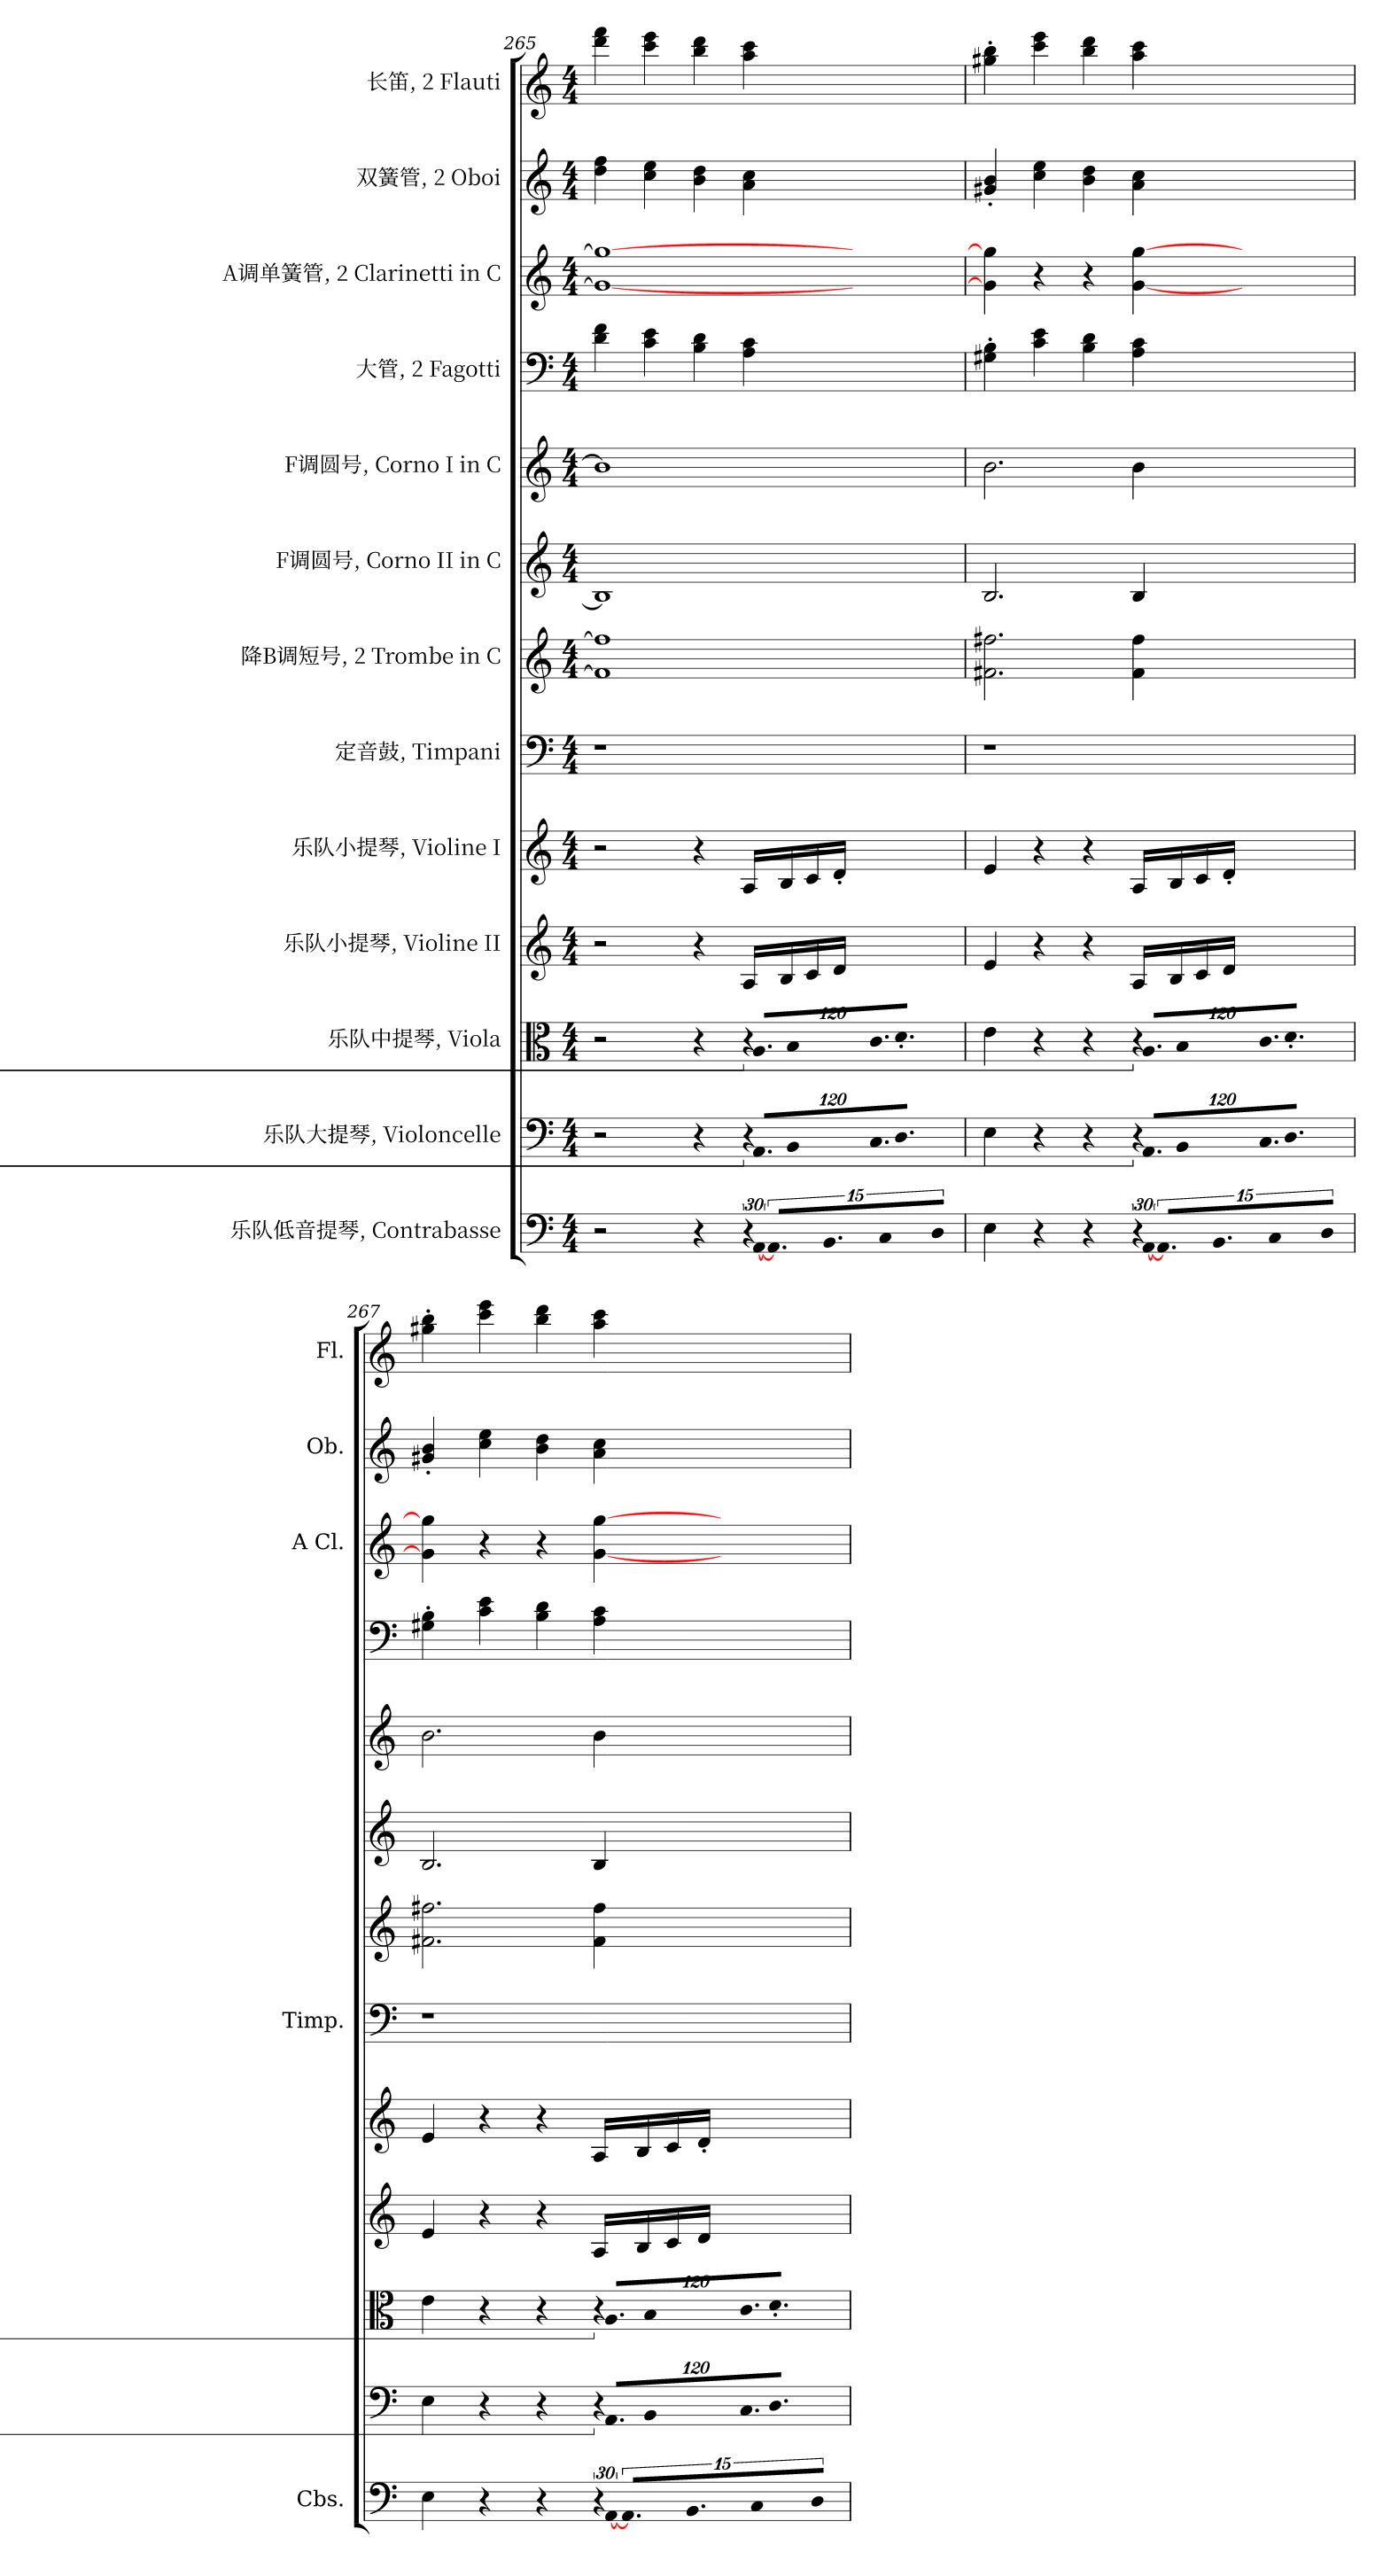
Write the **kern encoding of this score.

**kern	**kern	**kern	**kern	**kern	**kern	**kern	**kern	**kern	**kern	**kern	**kern	**kern
*part13	*part12	*part11	*part10	*part9	*part8	*part7	*part6	*part5	*part4	*part3	*part2	*part1
*staff13	*staff12	*staff11	*staff10	*staff9	*staff8	*staff7	*staff6	*staff5	*staff4	*staff3	*staff2	*staff1
*I"乐队低音提琴, Contrabasse	*I"乐队大提琴, Violoncelle	*I"乐队中提琴, Viola	*I"乐队小提琴, Violine II	*I"乐队小提琴, Violine I	*I"定音鼓, Timpani	*I"降B调短号, 2 Trombe in C	*I"F调圆号, Corno II in C	*I"F调圆号, Corno I in C	*I"大管, 2 Fagotti	*I"A调单簧管, 2 Clarinetti in C	*I"双簧管, 2 Oboi	*I"长笛, 2 Flauti
*I'Cbs.	*	*	*	*	*I'Timp.	*	*	*	*	*I'A Cl.	*I'Ob.	*I'Fl.
*clefF4	*clefF4	*clefC3	*clefG2	*clefG2	*clefF4	*clefG2	*clefG2	*clefG2	*clefF4	*clefG2	*clefG2	*clefG2
*ITrd7c12	*	*	*	*	*	*ITrd1c2	*ITrd4c7	*ITrd4c7	*	*ITrd2c3	*	*
*k[]	*k[]	*k[]	*k[]	*k[]	*k[]	*k[b-e-]	*k[b-]	*k[b-]	*k[]	*k[f#c#g#]	*k[]	*k[]
*M4/4	*M4/4	*M4/4	*M4/4	*M4/4	*M4/4	*M4/4	*M4/4	*M4/4	*M4/4	*M4/4	*M4/4	*M4/4
*MM198	*MM198	*MM198	*MM198	*MM198	*MM198	*MM198	*MM198	*MM198	*MM198	*MM198	*MM198	*MM198
=265	=265	=265	=265	=265	=265	=265	=265	=265	=265	=265	=265	=265
2r	2r	2r	2r	2r	1r	1e] 1ee]	1E]	1e]	4d\ 4f\	1e_ 1ee_	4dd\ 4ff\	4ddd\ 4fff\
.	.	.	.	.	.	.	.	.	4c\ 4e\	.	4cc\ 4ee\	4ccc\ 4eee\
*	*	*	*	*	*	*	*	*	*	*	*	*MM213
4r	4r	4r	4r	4r	.	.	.	.	4B\ 4d\	.	4b\ 4dd\	4bb\ 4ddd\
!LO:N:vis=64	!LO:N:vis=64	!LO:N:vis=64	!	!	!	!	!	!	!	!	!	!
960%17r	960%17r	960%17r	16A/LL	16A/LL	.	.	.	.	4A\ 4c\	.	4a\ 4cc\	4aa\ 4ccc\
!LO:N:vis=256%9	!LO:N:vis=32.	!LO:N:vis=32.	!	!	!	!	!	!	!	!	!	!
[960%17AAA/	1920%103AA/KLL	1920%103A/KLL	.	.	.	.	.	.	.	.	.	.
1920ryy	.	.	.	.	.	.	.	.	.	.	.	.
!LO:N:vis=32.	!	!	!	!	!	!	!	!	!	!	!	!
1920%103AAA/LLL]	.	.	.	.	.	.	.	.	.	.	.	.
.	.	.	16B/	16B/	.	.	.	.	.	.	.	.
!	!LO:N:vis=16	!LO:N:vis=16	!	!	!	!	!	!	!	!	!	!
.	1920%137BB/	1920%137B/	.	.	.	.	.	.	.	.	.	.
!LO:N:vis=32.	!	!	!	!	!	!	!	!	!	!	!	!
1920%103BBB/J	.	.	.	.	.	.	.	.	.	.	.	.
.	.	.	16c/	16c/	.	.	.	.	.	.	.	.
!	!LO:N:vis=32.	!LO:N:vis=32.	!	!	!	!	!	!	!	!	!	!
.	1920%103C/L	1920%103c/L	.	.	.	.	.	.	.	.	.	.
!LO:N:vis=16	!	!	!	!	!	!	!	!	!	!	!	!
1920%137CC/	.	.	.	.	.	.	.	.	.	.	.	.
.	.	.	16d/JJ	16d'/JJ	.	.	.	.	.	.	.	.
!	!LO:N:vis=32.	!LO:N:vis=32.	!	!	!	!	!	!	!	!	!	!
.	1920%103D/JJJ	1920%103d'/JJJ	.	.	.	.	.	.	.	.	.	.
!LO:N:vis=32	!	!	!	!	!	!	!	!	!	!	!	!
640%23DD/JJk	.	.	.	.	.	.	.	.	.	.	.	.
.	1920ryy	1920ryy	1920ryy	1920ryy	1920ryy	1920ryy	1920ryy	1920ryy	1920ryy	1920ryy	1920ryy	1920ryy
!!LO:PB:g=z
=266	=266	=266	=266	=266	=266	=266	=266	=266	=266	=266	=266	=266
*	*	*	*	*	*	*	*	*	*	*	*	*MM198
4EE\	4E\	4e\	4e/	4e/	1r	2.en\ 2.een\	2.E/	2.e\	4G#X\' 4B\'	4e\] 4ee\]	4g#X/' 4b/'	4gg#X\' 4bb\'
4r	4r	4r	4r	4r	.	.	.	.	4c\ 4e\	4r	4cc\ 4ee\	4ccc\ 4eee\
*	*	*	*	*	*	*	*	*	*	*	*	*MM213
4r	4r	4r	4r	4r	.	.	.	.	4B\ 4d\	4r	4b\ 4dd\	4bb\ 4ddd\
!LO:N:vis=64	!LO:N:vis=64	!LO:N:vis=64	!	!	!	!	!	!	!	!	!	!
960%17r	960%17r	960%17r	16A/LL	16A/LL	.	4e\ 4ee\	4E/	4e\	4A\ 4c\	[4e\ [4ee\	4a\ 4cc\	4aa\ 4ccc\
!LO:N:vis=256%9	!LO:N:vis=32.	!LO:N:vis=32.	!	!	!	!	!	!	!	!	!	!
[960%17AAA/	1920%103AA/KLL	1920%103A/KLL	.	.	.	.	.	.	.	.	.	.
1920ryy	.	.	.	.	.	.	.	.	.	.	.	.
!LO:N:vis=32.	!	!	!	!	!	!	!	!	!	!	!	!
1920%103AAA/LLL]	.	.	.	.	.	.	.	.	.	.	.	.
.	.	.	16B/	16B/	.	.	.	.	.	.	.	.
!	!LO:N:vis=16	!LO:N:vis=16	!	!	!	!	!	!	!	!	!	!
.	1920%137BB/	1920%137B/	.	.	.	.	.	.	.	.	.	.
!LO:N:vis=32.	!	!	!	!	!	!	!	!	!	!	!	!
1920%103BBB/J	.	.	.	.	.	.	.	.	.	.	.	.
.	.	.	16c/	16c/	.	.	.	.	.	.	.	.
!	!LO:N:vis=32.	!LO:N:vis=32.	!	!	!	!	!	!	!	!	!	!
.	1920%103C/L	1920%103c/L	.	.	.	.	.	.	.	.	.	.
!LO:N:vis=16	!	!	!	!	!	!	!	!	!	!	!	!
1920%137CC/	.	.	.	.	.	.	.	.	.	.	.	.
.	.	.	16d/JJ	16d'/JJ	.	.	.	.	.	.	.	.
!	!LO:N:vis=32.	!LO:N:vis=32.	!	!	!	!	!	!	!	!	!	!
.	1920%103D/JJJ	1920%103d'/JJJ	.	.	.	.	.	.	.	.	.	.
!LO:N:vis=32	!	!	!	!	!	!	!	!	!	!	!	!
640%23DD/JJk	.	.	.	.	.	.	.	.	.	.	.	.
.	1920ryy	1920ryy	1920ryy	1920ryy	1920ryy	1920ryy	1920ryy	1920ryy	1920ryy	1920ryy	1920ryy	1920ryy
=267	=267	=267	=267	=267	=267	=267	=267	=267	=267	=267	=267	=267
*	*	*	*	*	*	*	*	*	*	*	*	*MM198
4EE\	4E\	4e\	4e/	4e/	1r	2.en\ 2.een\	2.E/	2.e\	4G#X\' 4B\'	4e\] 4ee\]	4g#X/' 4b/'	4gg#X\' 4bb\'
4r	4r	4r	4r	4r	.	.	.	.	4c\ 4e\	4r	4cc\ 4ee\	4ccc\ 4eee\
*	*	*	*	*	*	*	*	*	*	*	*	*MM213
4r	4r	4r	4r	4r	.	.	.	.	4B\ 4d\	4r	4b\ 4dd\	4bb\ 4ddd\
!LO:N:vis=64	!LO:N:vis=64	!LO:N:vis=64	!	!	!	!	!	!	!	!	!	!
960%17r	960%17r	960%17r	16A/LL	16A/LL	.	4e\ 4ee\	4E/	4e\	4A\ 4c\	[4e\ [4ee\	4a\ 4cc\	4aa\ 4ccc\
!LO:N:vis=256%9	!LO:N:vis=32.	!LO:N:vis=32.	!	!	!	!	!	!	!	!	!	!
[960%17AAA/	1920%103AA/KLL	1920%103A/KLL	.	.	.	.	.	.	.	.	.	.
1920ryy	.	.	.	.	.	.	.	.	.	.	.	.
!LO:N:vis=32.	!	!	!	!	!	!	!	!	!	!	!	!
1920%103AAA/LLL]	.	.	.	.	.	.	.	.	.	.	.	.
.	.	.	16B/	16B/	.	.	.	.	.	.	.	.
!	!LO:N:vis=16	!LO:N:vis=16	!	!	!	!	!	!	!	!	!	!
.	1920%137BB/	1920%137B/	.	.	.	.	.	.	.	.	.	.
!LO:N:vis=32.	!	!	!	!	!	!	!	!	!	!	!	!
1920%103BBB/J	.	.	.	.	.	.	.	.	.	.	.	.
.	.	.	16c/	16c/	.	.	.	.	.	.	.	.
!	!LO:N:vis=32.	!LO:N:vis=32.	!	!	!	!	!	!	!	!	!	!
.	1920%103C/L	1920%103c/L	.	.	.	.	.	.	.	.	.	.
!LO:N:vis=16	!	!	!	!	!	!	!	!	!	!	!	!
1920%137CC/	.	.	.	.	.	.	.	.	.	.	.	.
.	.	.	16d/JJ	16d'/JJ	.	.	.	.	.	.	.	.
!	!LO:N:vis=32.	!LO:N:vis=32.	!	!	!	!	!	!	!	!	!	!
.	1920%103D/JJJ	1920%103d'/JJJ	.	.	.	.	.	.	.	.	.	.
!LO:N:vis=32	!	!	!	!	!	!	!	!	!	!	!	!
640%23DD/JJk	.	.	.	.	.	.	.	.	.	.	.	.
.	1920ryy	1920ryy	1920ryy	1920ryy	1920ryy	1920ryy	1920ryy	1920ryy	1920ryy	1920ryy	1920ryy	1920ryy
=	=	=	=	=	=	=	=	=	=	=	=	=
*-	*-	*-	*-	*-	*-	*-	*-	*-	*-	*-	*-	*-
